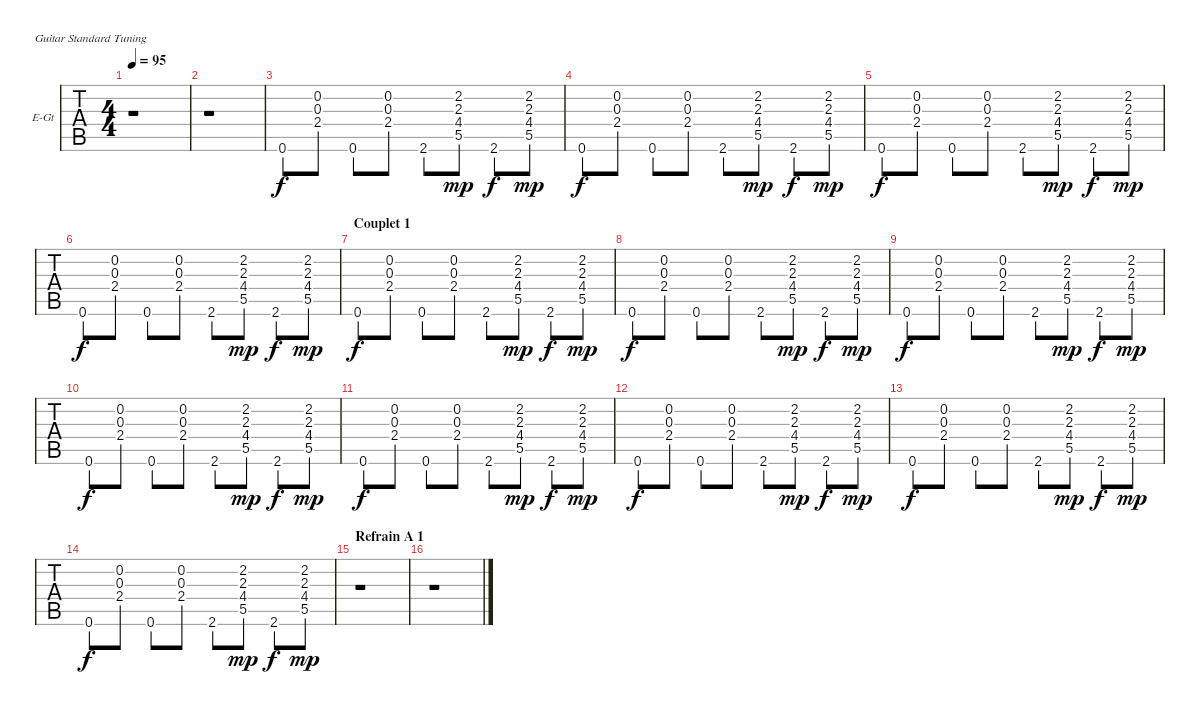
\bracketExtendMode groupsimilarinstruments
\firstSystemTrackNameOrientation horizontal
\otherSystemsTrackNameOrientation horizontal
\chordDiagramsInScore
\track ("Guitare 2" "E-Gt") {instrument electricguitarclean}
\staff {tabs}
\tuning (E4 B3 G3 D3 A2 E2)
\ts (4 4)
\tempo 95
\clef g2
\ks c
r.1{dy f instrument electricguitarclean} |
r.1 |
0.6.8 (0.2 0.3 2.4).8 0.6.8 (0.2 0.3 2.4).8 2.6.8 (2.2 2.3 4.4 5.5).8{dy mp} 2.6.8{dy f} (2.2 2.3 4.4 5.5).8{dy mp} |
0.6.8{dy f} (0.2 0.3 2.4).8 0.6.8 (0.2 0.3 2.4).8 2.6.8 (2.2 2.3 4.4 5.5).8{dy mp} 2.6.8{dy f} (2.2 2.3 4.4 5.5).8{dy mp} |
0.6.8{dy f} (0.2 0.3 2.4).8 0.6.8 (0.2 0.3 2.4).8 2.6.8 (2.2 2.3 4.4 5.5).8{dy mp} 2.6.8{dy f} (2.2 2.3 4.4 5.5).8{dy mp} |
0.6.8{dy f} (0.2 0.3 2.4).8 0.6.8 (0.2 0.3 2.4).8 2.6.8 (2.2 2.3 4.4 5.5).8{dy mp} 2.6.8{dy f} (2.2 2.3 4.4 5.5).8{dy mp} |
\section ("" "Couplet 1")
0.6.8{dy f} (0.2 0.3 2.4).8 0.6.8 (0.2 0.3 2.4).8 2.6.8 (2.2 2.3 4.4 5.5).8{dy mp} 2.6.8{dy f} (2.2 2.3 4.4 5.5).8{dy mp} |
0.6.8{dy f} (0.2 0.3 2.4).8 0.6.8 (0.2 0.3 2.4).8 2.6.8 (2.2 2.3 4.4 5.5).8{dy mp} 2.6.8{dy f} (2.2 2.3 4.4 5.5).8{dy mp} |
0.6.8{dy f} (0.2 0.3 2.4).8 0.6.8 (0.2 0.3 2.4).8 2.6.8 (2.2 2.3 4.4 5.5).8{dy mp} 2.6.8{dy f} (2.2 2.3 4.4 5.5).8{dy mp} |
0.6.8{dy f} (0.2 0.3 2.4).8 0.6.8 (0.2 0.3 2.4).8 2.6.8 (2.2 2.3 4.4 5.5).8{dy mp} 2.6.8{dy f} (2.2 2.3 4.4 5.5).8{dy mp} |
0.6.8{dy f} (0.2 0.3 2.4).8 0.6.8 (0.2 0.3 2.4).8 2.6.8 (2.2 2.3 4.4 5.5).8{dy mp} 2.6.8{dy f} (2.2 2.3 4.4 5.5).8{dy mp} |
0.6.8{dy f} (0.2 0.3 2.4).8 0.6.8 (0.2 0.3 2.4).8 2.6.8 (2.2 2.3 4.4 5.5).8{dy mp} 2.6.8{dy f} (2.2 2.3 4.4 5.5).8{dy mp} |
0.6.8{dy f} (0.2 0.3 2.4).8 0.6.8 (0.2 0.3 2.4).8 2.6.8 (2.2 2.3 4.4 5.5).8{dy mp} 2.6.8{dy f} (2.2 2.3 4.4 5.5).8{dy mp} |
0.6.8{dy f} (0.2 0.3 2.4).8 0.6.8 (0.2 0.3 2.4).8 2.6.8 (2.2 2.3 4.4 5.5).8{dy mp} 2.6.8{dy f} (2.2 2.3 4.4 5.5).8{dy mp} |
\section ("" "Refrain A 1")
r.1 |
r.1
